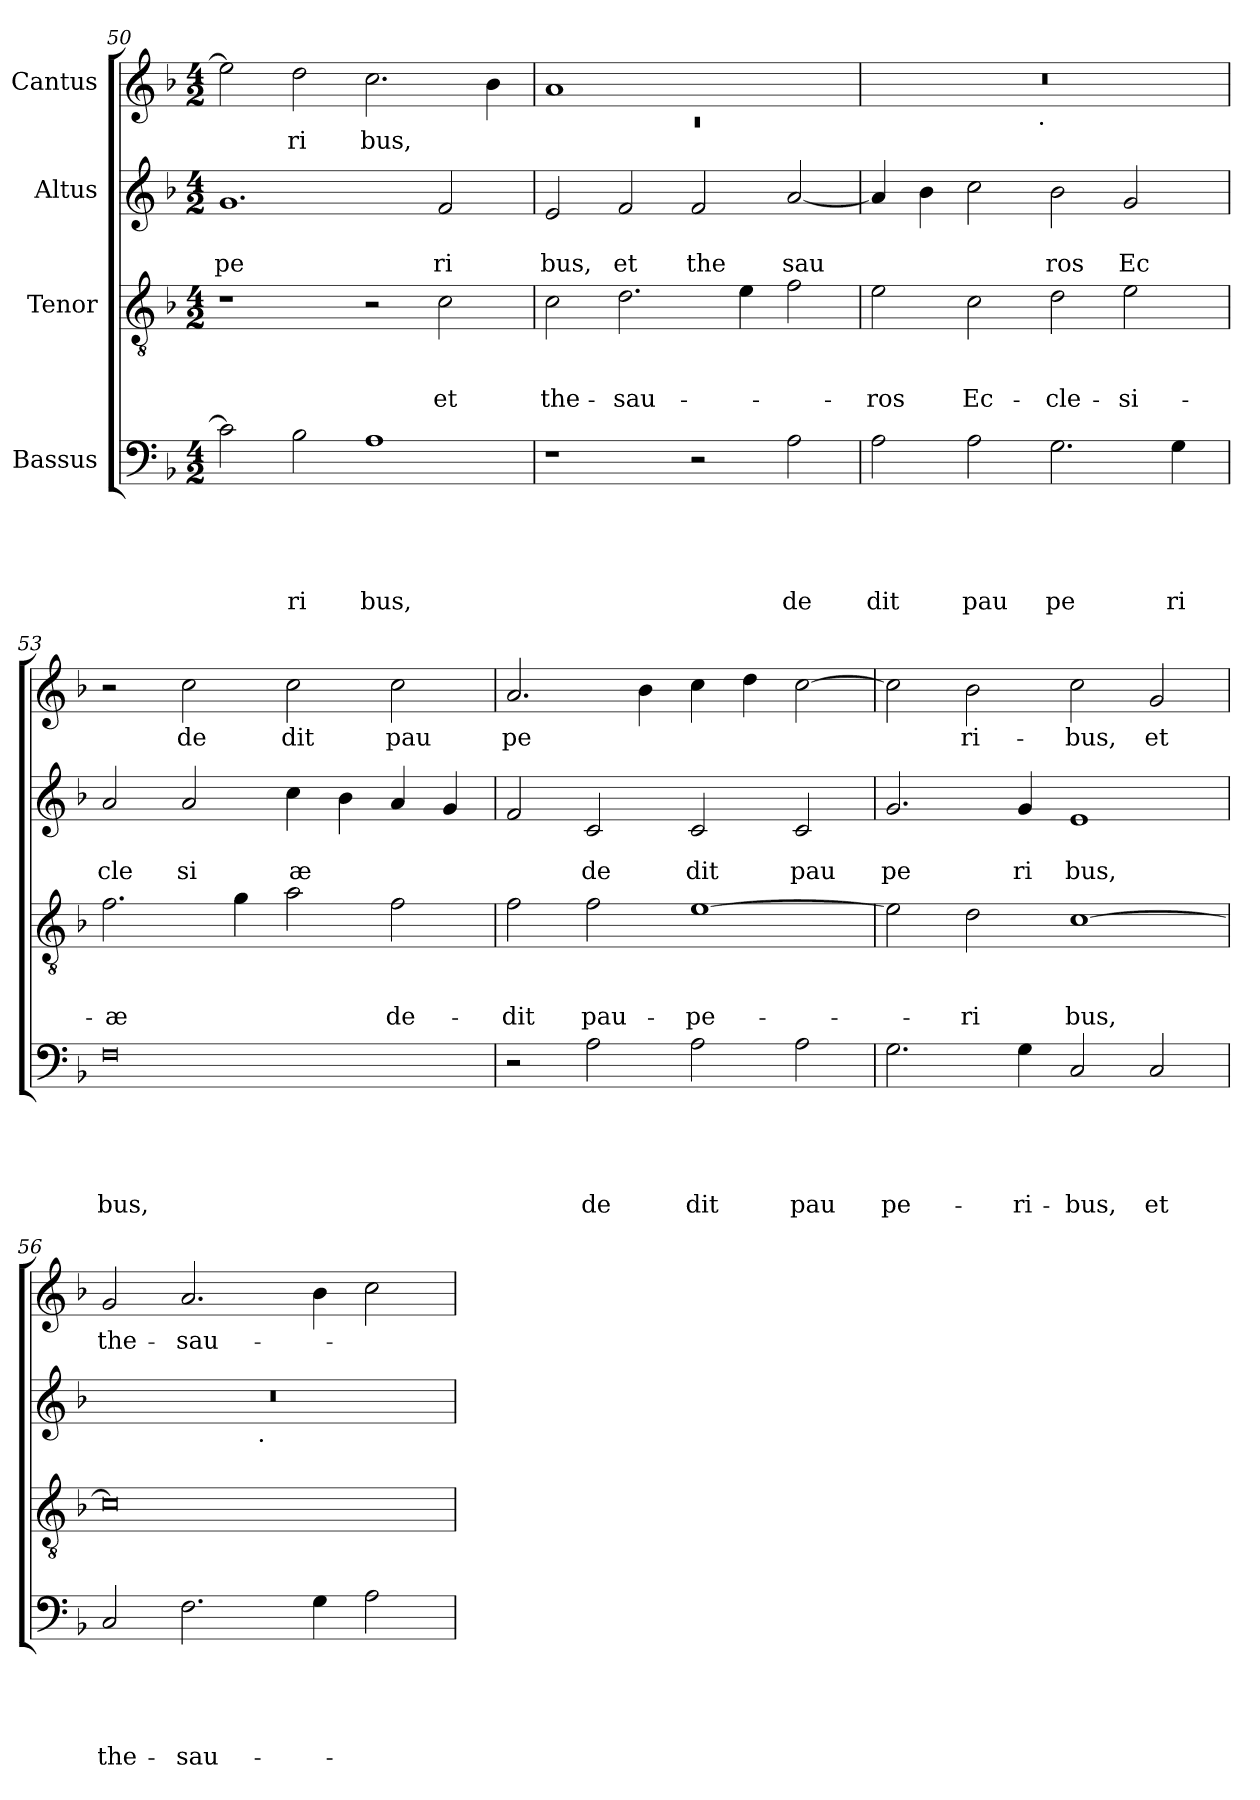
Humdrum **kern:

**kern	**text	**text	**text	**text	**text	**kern	**text	**text	**text	**kern	**text	**text	**kern	**text
*part4	*part4	*part4	*part4	*part4	*part4	*part3	*part3	*part3	*part3	*part2	*part2	*part2	*part1	*part1
*staff4	*staff4	*staff4	*staff4	*staff4	*staff4	*staff3	*staff3	*staff3	*staff3	*staff2	*staff2	*staff2	*staff1	*staff1
*I"Bassus	*	*	*	*	*	*I"Tenor	*	*	*	*I"Altus	*	*	*I"Cantus	*
*clefF4	*	*	*	*	*	*clefGv2	*	*	*	*clefG2	*	*	*clefG2	*
*k[b-]	*	*	*	*	*	*k[b-]	*	*	*	*k[b-]	*	*	*k[b-]	*
*F:	*	*	*	*	*	*F:	*	*	*	*F:	*	*	*F:	*
*M4/2	*	*	*	*	*	*M4/2	*	*	*	*M4/2	*	*	*M4/2	*
=50	=50	=50	=50	=50	=50	=50	=50	=50	=50	=50	=50	=50	=50	=50
!	!	!	!	!	!	!	!	!	!	!	!	!LO:LY:b	!	!
2c\]	.	.	.	.	.	1r	.	.	.	1.g	.	pe	2ee\]	.
!	!	!	!	!	!LO:LY:b	!	!	!	!	!	!	!	!	!LO:LY:b
2B-\	.	.	.	.	ri	.	.	.	.	.	.	.	2dd\	ri
!	!	!	!	!	!LO:LY:b	!	!	!	!	!	!	!	!	!LO:LY:b
1A	.	.	.	.	bus,	2r	.	.	.	.	.	.	2.cc\	bus,
!	!	!	!	!	!	!	!	!	!LO:LY:b	!	!	!LO:LY:b	!	!
.	.	.	.	.	.	2c\	.	.	et	2f/	.	ri	.	.
.	.	.	.	.	.	.	.	.	.	.	.	.	4b-\	.
=51	=51	=51	=51	=51	=51	=51	=51	=51	=51	=51	=51	=51	=51	=51
*	*	*	*	*	*	*	*	*	*	*	*	*	*^	*
!	!	!	!	!	!	!	!	!	!LO:LY:b	!	!	!LO:LY:b	!	!LO:N:vis=1	!
1r	.	.	.	.	.	2c\	.	.	the-	2e/	.	bus,	1a	0rc	.
!	!	!	!	!	!	!	!	!	!LO:LY:b	!	!	!LO:LY:b	!	!	!
.	.	.	.	.	.	2.d\	.	.	-sau-	2f/	.	et	.	.	.
!	!	!	!	!	!	!	!	!	!	!	!	!LO:LY:b	!	!	!
2r	.	.	.	.	.	.	.	.	.	2f/	.	the	1ryy	.	.
.	.	.	.	.	.	4e\	.	.	.	.	.	.	.	.	.
!	!	!	!	!	!LO:LY:b	!	!	!	!	!	!	!LO:LY:b	!	!	!
2A\	.	.	.	.	de	2f\	.	.	.	[<2a/	.	sau	.	.	.
=52	=52	=52	=52	=52	=52	=52	=52	=52	=52	=52	=52	=52	=52	=52	=52
!	!	!	!	!	!LO:LY:b	!	!	!	!LO:LY:b	!	!	!	!	!	!
2A\	.	.	.	.	dit	2e\	.	.	-ros	4a/]	.	.	0r	2ryy	.
.	.	.	.	.	.	.	.	.	.	4b-\	.	.	.	.	.
!	!	!	!	!	!LO:LY:b	!	!	!	!LO:LY:b	!	!	!	!	!	!
2A\	.	.	.	.	pau	2c\	.	.	Ec-	2cc\	.	.	.	4...ryy	.
!	!	!	!	!	!	!	!	!	!	!	!	!	!	!LO:TX:b:t=.	!
.	.	.	.	.	.	.	.	.	.	.	.	.	.	1ryy	.
!	!	!	!	!	!LO:LY:b	!	!	!	!LO:LY:b	!	!	!LO:LY:b	!	!	!
2.G\	.	.	.	.	pe	2d\	.	.	-cle-	2b-\	.	ros	.	.	.
!	!	!	!	!	!	!	!	!	!LO:LY:b	!	!	!LO:LY:b	!	!	!
.	.	.	.	.	.	2e\	.	.	-si-	2g/	.	Ec	.	.	.
!	!	!	!	!	!LO:LY:b	!	!	!	!	!	!	!	!	!	!
4G\	.	.	.	.	ri	.	.	.	.	.	.	.	.	.	.
.	.	.	.	.	.	.	.	.	.	.	.	.	.	32ryy	.
=53	=53	=53	=53	=53	=53	=53	=53	=53	=53	=53	=53	=53	=53	=53	=53
!	!	!	!	!	!LO:LY:b	!	!	!	!LO:LY:b	!	!	!LO:LY:b	!	!	!
*	*	*	*	*	*	*	*	*	*	*	*	*	*v	*v	*
0F	.	.	.	.	bus,	2.f\	.	.	-æ	2a/	.	cle	2r	.
!	!	!	!	!	!	!	!	!	!	!	!	!LO:LY:b	!	!LO:LY:b
.	.	.	.	.	.	.	.	.	.	2a/	.	si	2cc\	de
.	.	.	.	.	.	4g\	.	.	.	.	.	.	.	.
!	!	!	!	!	!	!	!	!	!	!	!	!LO:LY:b	!	!LO:LY:b
.	.	.	.	.	.	2a\	.	.	.	4cc\	.	æ	2cc\	dit
.	.	.	.	.	.	.	.	.	.	4b-\	.	.	.	.
!	!	!	!	!	!	!	!	!	!LO:LY:b	!	!	!	!	!LO:LY:b
.	.	.	.	.	.	2f\	.	.	de-	4a/	.	.	2cc\	pau
.	.	.	.	.	.	.	.	.	.	4g/	.	.	.	.
=54	=54	=54	=54	=54	=54	=54	=54	=54	=54	=54	=54	=54	=54	=54
!	!	!	!	!	!	!	!	!	!LO:LY:b	!	!	!	!	!LO:LY:b
2r	.	.	.	.	.	2f\	.	.	-dit	2f/	.	.	2.a/	pe
!	!	!	!	!	!LO:LY:b	!	!	!	!LO:LY:b	!	!	!LO:LY:b	!	!
2A\	.	.	.	.	de	2f\	.	.	pau-	2c/	.	de	.	.
.	.	.	.	.	.	.	.	.	.	.	.	.	4b-\	.
!	!	!	!	!	!LO:LY:b	!	!	!	!LO:LY:b	!	!	!LO:LY:b	!	!
2A\	.	.	.	.	dit	[<1e	.	.	-pe-	2c/	.	dit	4cc\	.
.	.	.	.	.	.	.	.	.	.	.	.	.	4dd\	.
!	!	!	!	!	!LO:LY:b	!	!	!	!	!	!	!LO:LY:b	!	!
2A\	.	.	.	.	pau	.	.	.	.	2c/	.	pau	[<2cc\	.
!!LO:LB:g=z
=55	=55	=55	=55	=55	=55	=55	=55	=55	=55	=55	=55	=55	=55	=55
!	!	!	!	!	!LO:LY:b	!	!	!	!	!	!	!LO:LY:b	!	!
2.G\	.	.	.	.	pe-	2e\]	.	.	.	2.g/	.	pe	2cc\]	.
!	!	!	!	!	!	!	!	!	!LO:LY:b	!	!	!	!	!LO:LY:b
.	.	.	.	.	.	2d\	.	.	-ri	.	.	.	2b-\	ri-
!	!	!	!	!	!LO:LY:b	!	!	!	!	!	!	!LO:LY:b	!	!
4G\	.	.	.	.	-ri-	.	.	.	.	4g/	.	ri	.	.
!	!	!	!	!	!LO:LY:b	!	!	!	!LO:LY:b	!	!	!LO:LY:b	!	!LO:LY:b
2C/	.	.	.	.	-bus,	[>1c	.	.	bus,	1e	.	bus,	2cc\	-bus,
!	!	!	!	!	!LO:LY:b	!	!	!	!	!	!	!	!	!LO:LY:b
2C/	.	.	.	.	et	.	.	.	.	.	.	.	2g/	et
=56	=56	=56	=56	=56	=56	=56	=56	=56	=56	=56	=56	=56	=56	=56
!	!	!	!	!	!LO:LY:b	!	!	!	!	!	!	!	!	!LO:LY:b
*	*	*	*	*	*	*	*	*	*	*^	*	*	*	*
2C/	.	.	.	.	the-	0c]	.	.	.	0r	2ryy	.	.	2g/	the-
!	!	!	!	!	!LO:LY:b	!	!	!	!	!	!	!	!	!	!LO:LY:b
2.F\	.	.	.	.	-sau-	.	.	.	.	.	4...ryy	.	.	2.a/	-sau-
!	!	!	!	!	!	!	!	!	!	!	!LO:TX:b:t=.	!	!	!	!
.	.	.	.	.	.	.	.	.	.	.	1ryy	.	.	.	.
4G\	.	.	.	.	.	.	.	.	.	.	.	.	.	4b-\	.
2A\	.	.	.	.	.	.	.	.	.	.	.	.	.	2cc\	.
.	.	.	.	.	.	.	.	.	.	.	32ryy	.	.	.	.
*	*	*	*	*	*	*	*	*	*	*v	*v	*	*	*	*
=	=	=	=	=	=	=	=	=	=	=	=	=	=	=
*-	*-	*-	*-	*-	*-	*-	*-	*-	*-	*-	*-	*-	*-	*-
